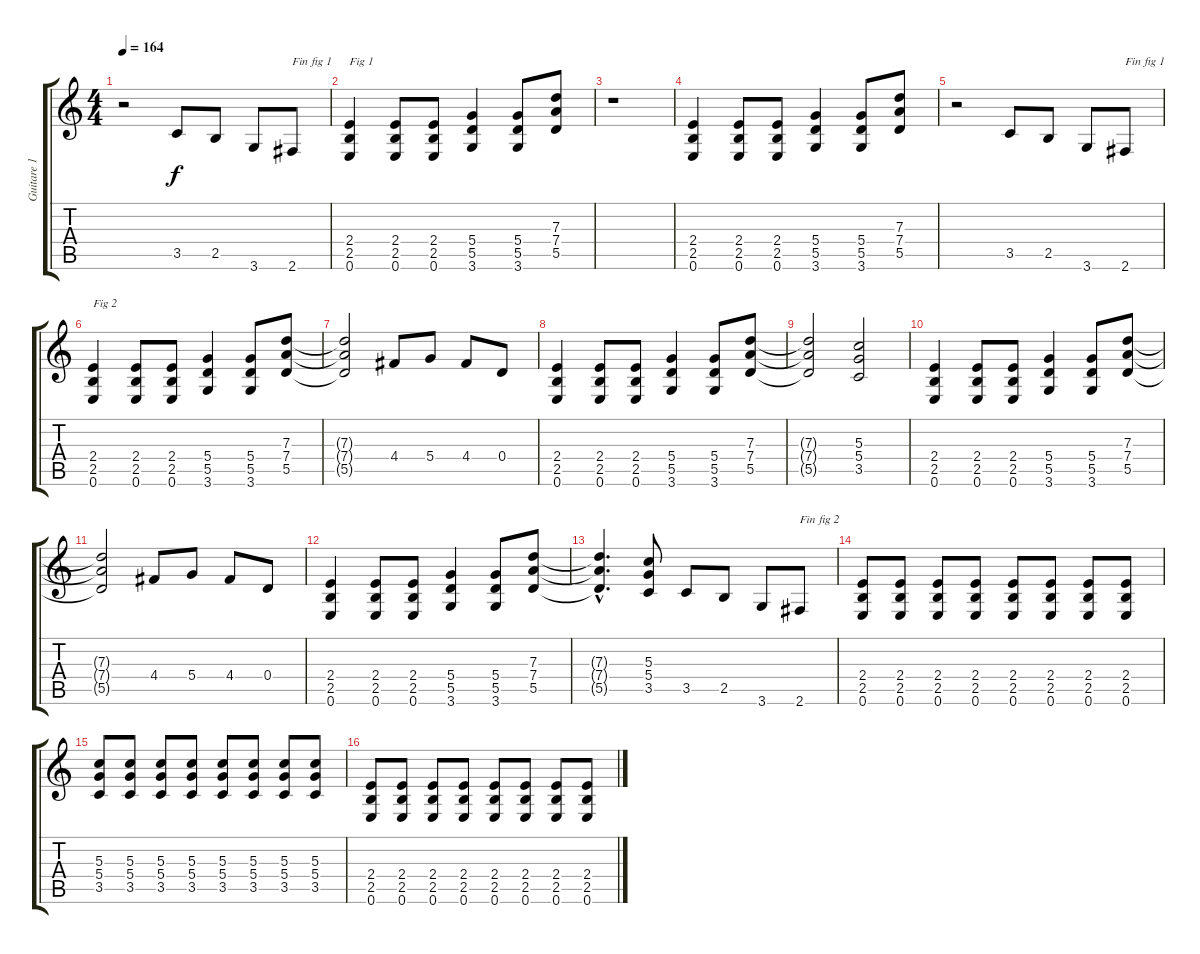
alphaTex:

\track ("Guitare 1 *" "Guitare 1 ") {instrument distortionguitar}
\staff {score tabs}
\tuning (E4 B3 G3 D3 A2 E2) {hide}
\ts (4 4)
\tempo 164
\clef g2
\ks c
r.2{dy f} 3.5.8 2.5.8 3.6.8 2.6.8{txt "Fin fig 1"} |
(2.4 2.5 0.6).4{txt "Fig 1"} (2.4 2.5 0.6).8 (2.4 2.5 0.6).8 (5.4 5.5 3.6).4 (5.4 5.5 3.6).8 (7.3 7.4 5.5).8 |
r.1 |
(2.4 2.5 0.6).4 (2.4 2.5 0.6).8 (2.4 2.5 0.6).8 (5.4 5.5 3.6).4 (5.4 5.5 3.6).8 (7.3 7.4 5.5).8 |
r.2 3.5.8 2.5.8 3.6.8 2.6.8{txt "Fin fig 1"} |
(2.4 2.5 0.6).4{txt "Fig 2"} (2.4 2.5 0.6).8 (2.4 2.5 0.6).8 (5.4 5.5 3.6).4 (5.4 5.5 3.6).8 (7.3 7.4 5.5).8 |
(7.3{t} 7.4{t} 5.5{t}).2 4.4.8 5.4.8 4.4.8 0.4.8 |
(2.4 2.5 0.6).4 (2.4 2.5 0.6).8 (2.4 2.5 0.6).8 (5.4 5.5 3.6).4 (5.4 5.5 3.6).8 (7.3 7.4 5.5).8 |
(7.3{t} 7.4{t} 5.5{t}).2 (5.3 5.4 3.5).2 |
(2.4 2.5 0.6).4 (2.4 2.5 0.6).8 (2.4 2.5 0.6).8 (5.4 5.5 3.6).4 (5.4 5.5 3.6).8 (7.3 7.4 5.5).8 |
(7.3{t} 7.4{t} 5.5{t}).2 4.4.8 5.4.8 4.4.8 0.4.8 |
(2.4 2.5 0.6).4 (2.4 2.5 0.6).8 (2.4 2.5 0.6).8 (5.4 5.5 3.6).4 (5.4 5.5 3.6).8 (7.3 7.4 5.5).8 |
(7.3{hac t} 7.4{hac t} 5.5{hac t}).4{d} (5.3 5.4 3.5).8 3.5.8 2.5.8 3.6.8 2.6.8{txt "Fin fig 2"} |
(2.4 2.5 0.6).8 (2.4 2.5 0.6).8 (2.4 2.5 0.6).8 (2.4 2.5 0.6).8 (2.4 2.5 0.6).8 (2.4 2.5 0.6).8 (2.4 2.5 0.6).8 (2.4 2.5 0.6).8 |
(5.3 5.4 3.5).8 (5.3 5.4 3.5).8 (5.3 5.4 3.5).8 (5.3 5.4 3.5).8 (5.3 5.4 3.5).8 (5.3 5.4 3.5).8 (5.3 5.4 3.5).8 (5.3 5.4 3.5).8 |
(2.4 2.5 0.6).8 (2.4 2.5 0.6).8 (2.4 2.5 0.6).8 (2.4 2.5 0.6).8 (2.4 2.5 0.6).8 (2.4 2.5 0.6).8 (2.4 2.5 0.6).8 (2.4 2.5 0.6).8
